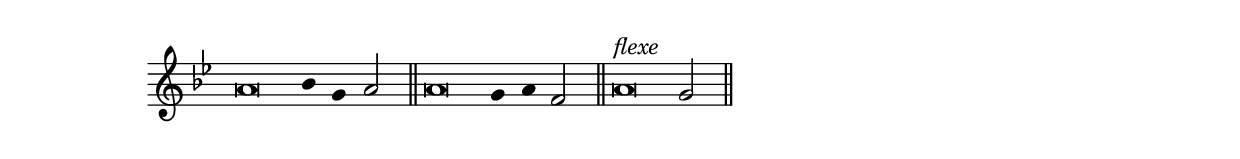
%% Do not edit this file; it is auto-generated from LSR http://lsr.dsi.unimi.it
%% This file is in the public domain.
\version "2.11.62"

\header {
  lsrtags = "rhythms, vocal-music, ancient-notation, contexts-and-engravers"

  texidoces = "
Este tipo de notación se utiliza para el canto de los Salmos, en
que las estrofas no siempre tienen la misma longitud.

"
  doctitlees = "Notación de responsos o salmos"

  texidoc = "
This form of notation is used for the chant of the Psalms, where verses
aren't always the same length.

"
  doctitle = "Chant or psalms notation"
} % begin verbatim
stemOn = { \override Staff.Stem #'transparent = ##f }
stemOff = { \override Staff.Stem #'transparent = ##t }

\score {
  \new Staff \with { \remove "Time_signature_engraver" }
  {
    \key g \minor
    \cadenzaOn
    \stemOff a'\breve bes'4 g'4
    \stemOn a'2 \bar "||"
    \stemOff a'\breve g'4 a'4
    \stemOn f'2 \bar "||"
    \stemOff a'\breve^\markup { \italic flexe }
    \stemOn g'2 \bar "||"
  }
}
